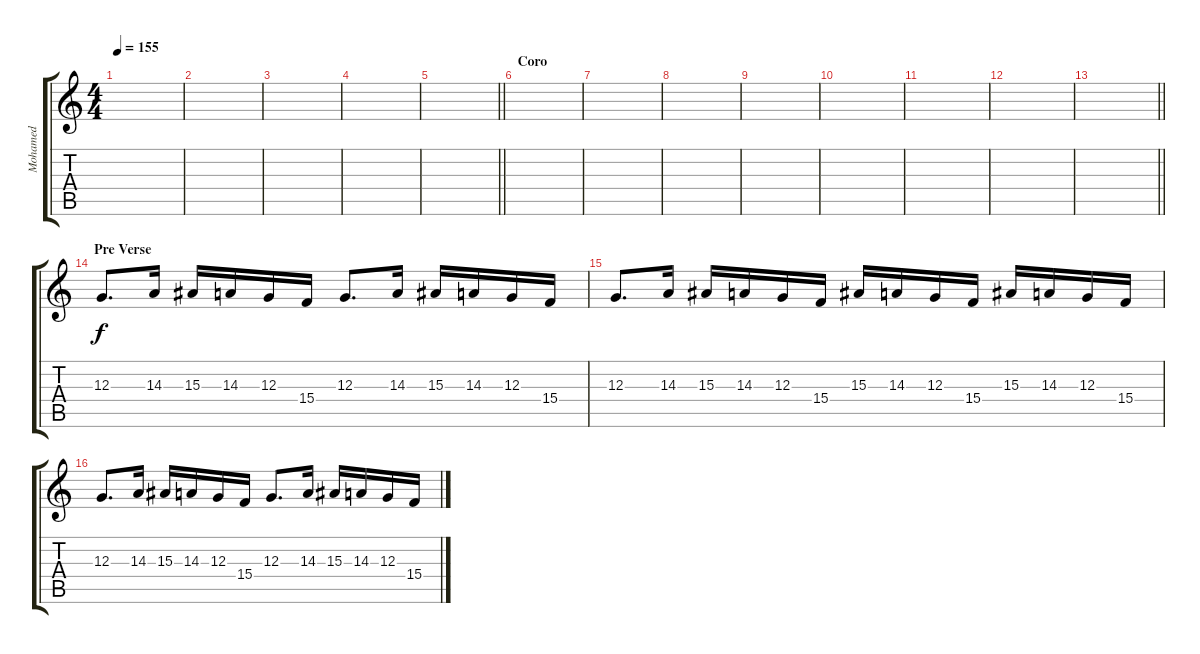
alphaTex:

\track ("Mohamed" "Mohamed") {instrument violin}
\staff {score tabs}
\tuning (E4 B3 G3 D3 A2 E2) {hide}
\ts (4 4)
\tempo 155
\clef g2
\ks c
|
|
|
|
\barLineRight lightlight
|
\section ("" "Coro")
|
|
|
|
|
|
|
\barLineRight lightlight
|
\section ("" "Pre Verse")
12.3.8{d} 14.3.16 15.3.16 14.3.16 12.3.16 15.4.16 12.3.8{d} 14.3.16 15.3.16 14.3.16 12.3.16 15.4.16 |
12.3.8{d} 14.3.16 15.3.16 14.3.16 12.3.16 15.4.16 15.3.16 14.3.16 12.3.16 15.4.16 15.3.16 14.3.16 12.3.16 15.4.16 |
12.3.8{d} 14.3.16 15.3.16 14.3.16 12.3.16 15.4.16 12.3.8{d} 14.3.16 15.3.16 14.3.16 12.3.16 15.4.16
